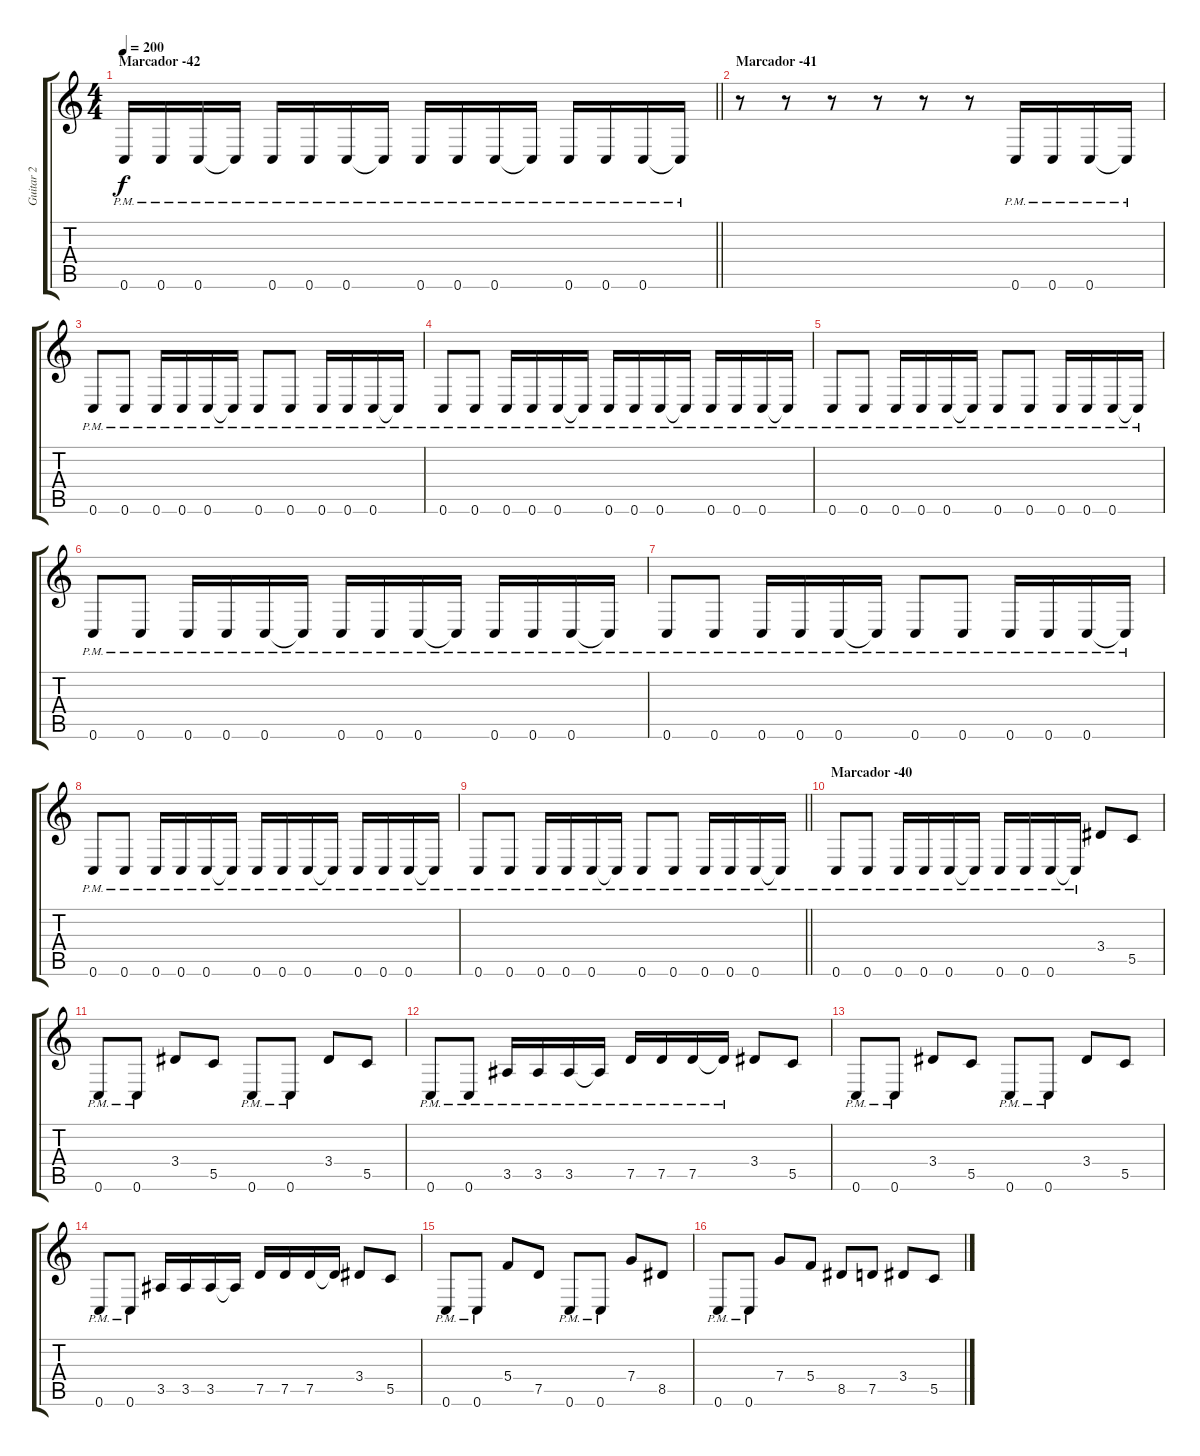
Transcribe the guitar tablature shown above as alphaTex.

\track ("Guitar 2" "Guitar 2") {instrument distortionguitar}
\staff {score tabs}
\tuning (D4 A3 F3 C3 G2 C2) {hide}
\ts (4 4)
\section ("" "Marcador -42")
\tempo 200
\clef g2
\barLineRight lightlight
\ks c
0.6{pm}.16{dy f} 0.6{pm}.16 0.6{pm}.16 0.6{pm t}.16 0.6{pm}.16 0.6{pm}.16 0.6{pm}.16 0.6{pm t}.16 0.6{pm}.16 0.6{pm}.16 0.6{pm}.16 0.6{pm t}.16 0.6{pm}.16 0.6{pm}.16 0.6{pm}.16 0.6{pm t}.16 |
\section ("" "Marcador -41")
r.8 r.8 r.8 r.8 r.8 r.8 0.6{pm}.16 0.6{pm}.16 0.6{pm}.16 0.6{pm t}.16 |
0.6{pm}.8 0.6{pm}.8 0.6{pm}.16 0.6{pm}.16 0.6{pm}.16 0.6{pm t}.16 0.6{pm}.8 0.6{pm}.8 0.6{pm}.16 0.6{pm}.16 0.6{pm}.16 0.6{pm t}.16 |
0.6{pm}.8 0.6{pm}.8 0.6{pm}.16 0.6{pm}.16 0.6{pm}.16 0.6{pm t}.16 0.6{pm}.16 0.6{pm}.16 0.6{pm}.16 0.6{pm t}.16 0.6{pm}.16 0.6{pm}.16 0.6{pm}.16 0.6{pm t}.16 |
0.6{pm}.8 0.6{pm}.8 0.6{pm}.16 0.6{pm}.16 0.6{pm}.16 0.6{pm t}.16 0.6{pm}.8 0.6{pm}.8 0.6{pm}.16 0.6{pm}.16 0.6{pm}.16 0.6{pm t}.16 |
0.6{pm}.8 0.6{pm}.8 0.6{pm}.16 0.6{pm}.16 0.6{pm}.16 0.6{pm t}.16 0.6{pm}.16 0.6{pm}.16 0.6{pm}.16 0.6{pm t}.16 0.6{pm}.16 0.6{pm}.16 0.6{pm}.16 0.6{pm t}.16 |
0.6{pm}.8 0.6{pm}.8 0.6{pm}.16 0.6{pm}.16 0.6{pm}.16 0.6{pm t}.16 0.6{pm}.8 0.6{pm}.8 0.6{pm}.16 0.6{pm}.16 0.6{pm}.16 0.6{pm t}.16 |
0.6{pm}.8 0.6{pm}.8 0.6{pm}.16 0.6{pm}.16 0.6{pm}.16 0.6{pm t}.16 0.6{pm}.16 0.6{pm}.16 0.6{pm}.16 0.6{pm t}.16 0.6{pm}.16 0.6{pm}.16 0.6{pm}.16 0.6{pm t}.16 |
\barLineRight lightlight
0.6{pm}.8 0.6{pm}.8 0.6{pm}.16 0.6{pm}.16 0.6{pm}.16 0.6{pm t}.16 0.6{pm}.8 0.6{pm}.8 0.6{pm}.16 0.6{pm}.16 0.6{pm}.16 0.6{pm t}.16 |
\section ("" "Marcador -40")
0.6{pm}.8 0.6{pm}.8 0.6{pm}.16 0.6{pm}.16 0.6{pm}.16 0.6{pm t}.16 0.6{pm}.16 0.6{pm}.16 0.6{pm}.16 0.6{pm t}.16 3.4.8 5.5.8 |
0.6{pm}.8 0.6{pm}.8 3.4.8 5.5.8 0.6{pm}.8 0.6{pm}.8 3.4.8 5.5.8 |
0.6{pm}.8 0.6{pm}.8 3.5{pm}.16 3.5{pm}.16 3.5{pm}.16 3.5{pm t}.16 7.5{pm}.16 7.5{pm}.16 7.5{pm}.16 7.5{pm t}.16 3.4.8 5.5.8 |
0.6{pm}.8 0.6{pm}.8 3.4.8 5.5.8 0.6{pm}.8 0.6{pm}.8 3.4.8 5.5.8 |
0.6{pm}.8 0.6{pm}.8 3.5.16 3.5.16 3.5.16 3.5{t}.16 7.5.16 7.5.16 7.5.16 7.5{t}.16 3.4.8 5.5.8 |
0.6{pm}.8 0.6{pm}.8 5.4.8 7.5.8 0.6{pm}.8 0.6{pm}.8 7.4.8 8.5.8 |
0.6{pm}.8 0.6{pm}.8 7.4.8 5.4.8 8.5.8 7.5.8 3.4.8 5.5.8
